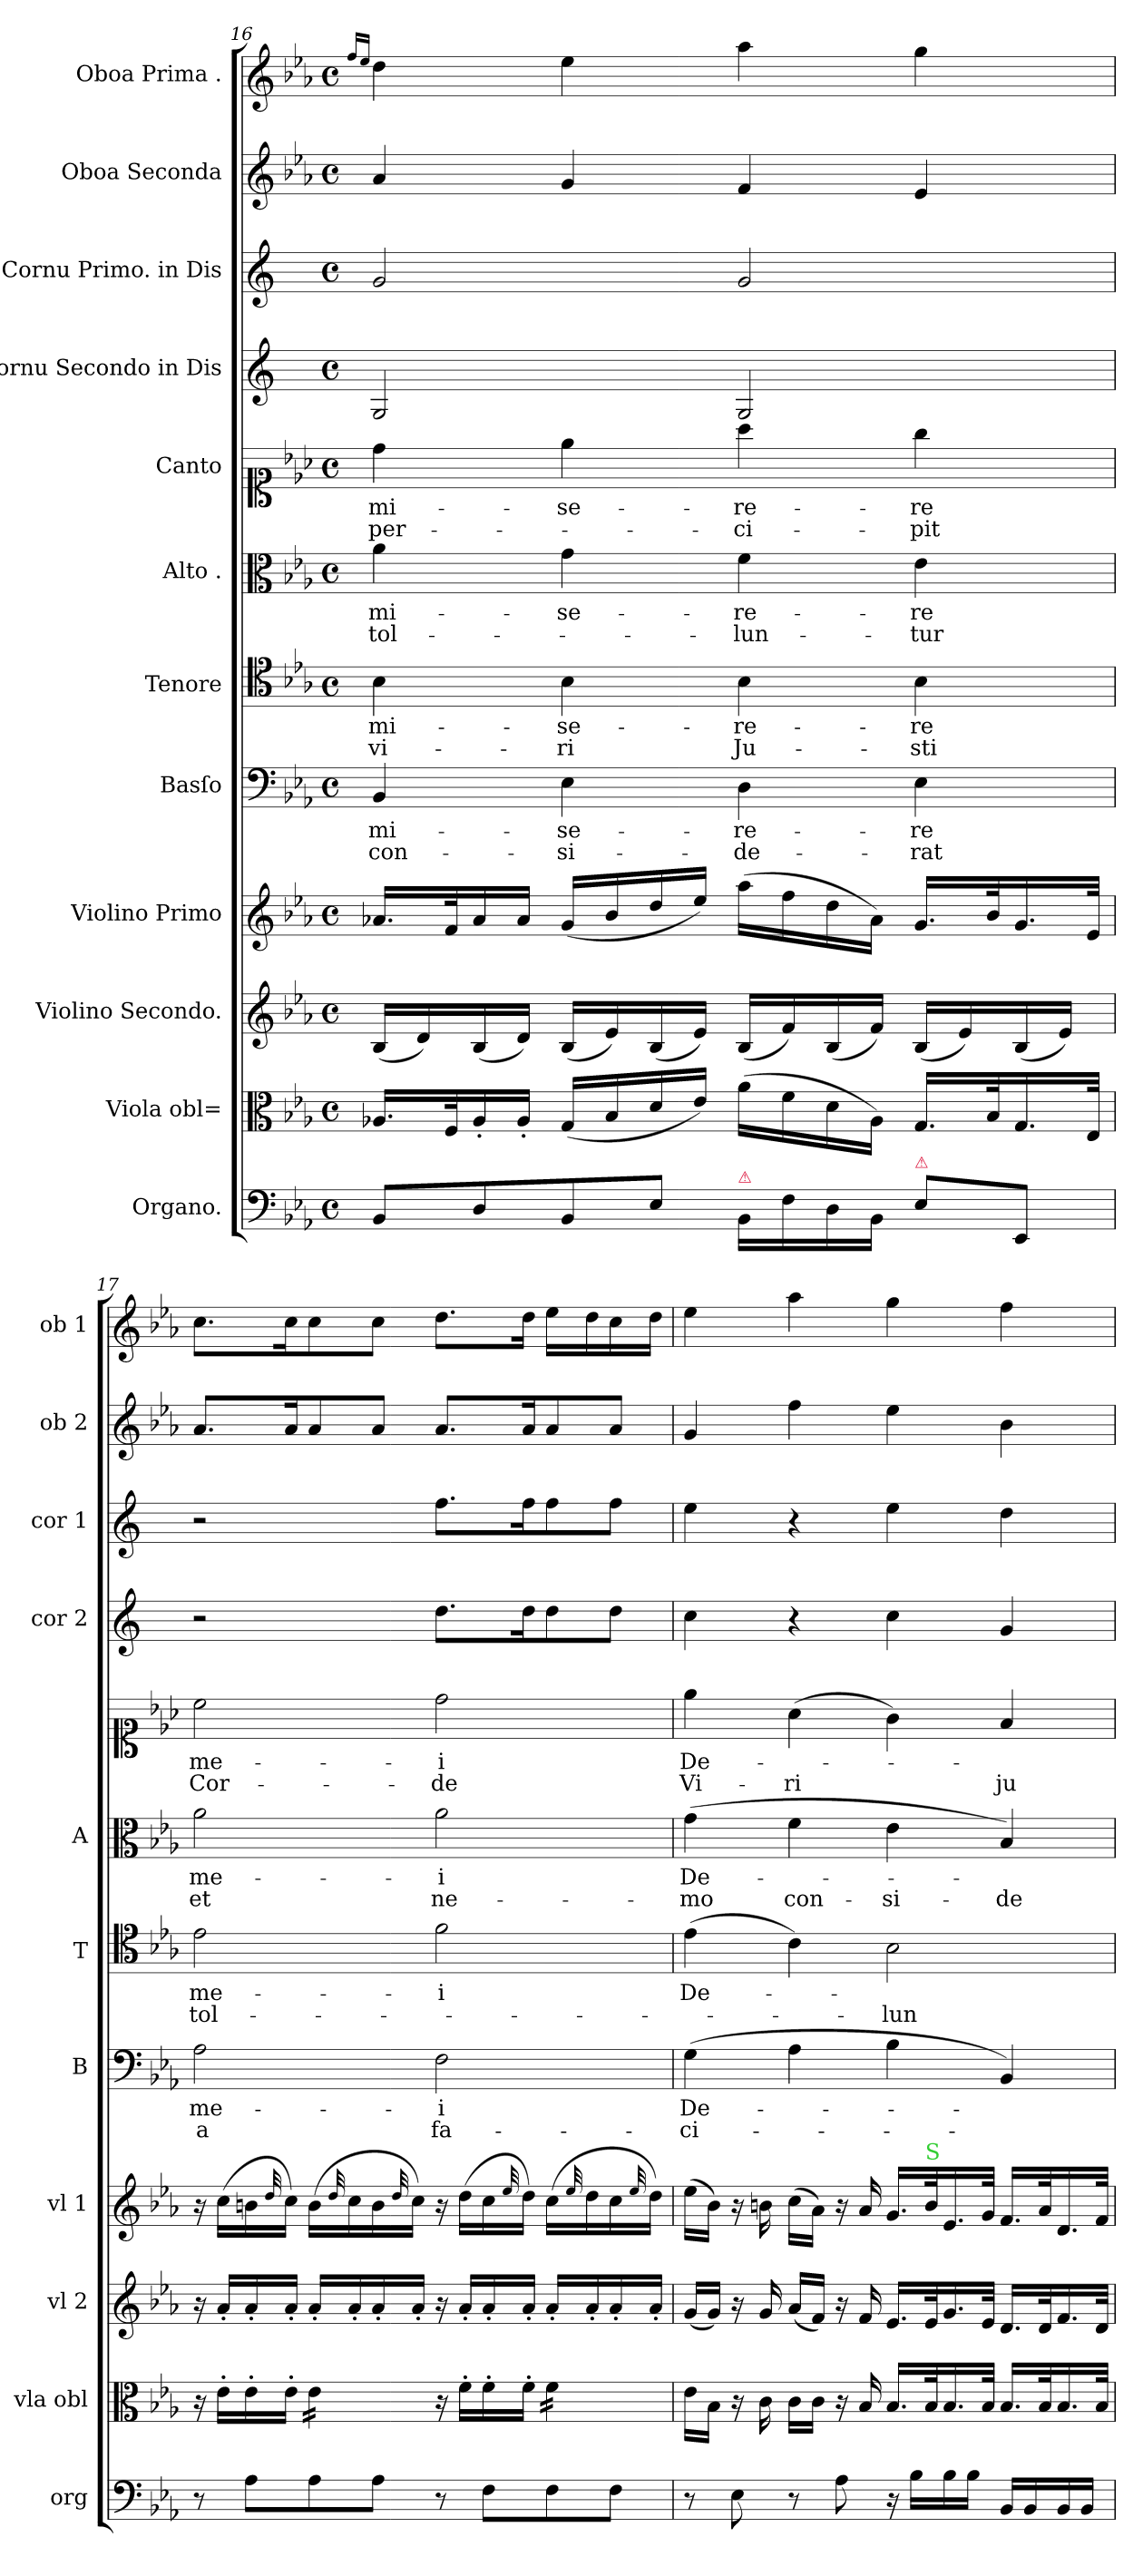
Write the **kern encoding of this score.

**kern	**kern	**kern	**kern	**kern	**text	**text	**kern	**text	**text	**kern	**text	**text	**kern	**text	**text	**kern	**kern	**kern	**kern
*part12	*part11	*part10	*part9	*part8	*part8	*part8	*part7	*part7	*part7	*part6	*part6	*part6	*part5	*part5	*part5	*part4	*part3	*part2	*part1
*staff12	*staff11	*staff10	*staff9	*staff8	*staff8	*staff8	*staff7	*staff7	*staff7	*staff6	*staff6	*staff6	*staff5	*staff5	*staff5	*staff4	*staff3	*staff2	*staff1
*I"Organo.	*I"Viola obl=	*I"Violino Secondo.	*I"Violino Primo	*I"Basſo	*	*	*I"Tenore	*	*	*I"Alto .	*	*	*I"Canto	*	*	*I"Cornu Secondo in Dis	*I"Cornu Primo. in Dis	*I"Oboa Seconda	*I"Oboa Prima .
*I'org	*I'vla obl	*I'vl 2	*I'vl 1	*I'B	*	*	*I'T	*	*	*I'A	*	*	*	*	*	*I'cor 2	*I'cor 1	*I'ob 2	*I'ob 1
*clefF4	*clefC3	*clefG2	*clefG2	*clefF4	*	*	*clefC4	*	*	*clefC3	*	*	*clefC1	*	*	*clefG2	*clefG2	*clefG2	*clefG2
*	*	*	*	*	*	*	*	*	*	*	*	*	*	*	*	*ITrd5c9	*ITrd5c9	*	*
*k[b-e-a-]	*k[b-e-a-]	*k[b-e-a-]	*k[b-e-a-]	*k[b-e-a-]	*	*	*k[b-e-a-]	*	*	*k[b-e-a-]	*	*	*k[b-e-a-]	*	*	*k[b-e-a-]	*k[b-e-a-]	*k[b-e-a-]	*k[b-e-a-]
*E-:	*E-:	*E-:	*E-:	*E-:	*	*	*E-:	*	*	*E-:	*	*	*E-:	*	*	*E-:	*E-:	*E-:	*E-:
*M4/4	*M4/4	*M4/4	*M4/4	*M4/4	*	*	*M4/4	*	*	*M4/4	*	*	*M4/4	*	*	*M4/4	*M4/4	*M4/4	*M4/4
*met(c)	*met(c)	*met(c)	*met(c)	*met(c)	*	*	*met(c)	*	*	*met(c)	*	*	*met(c)	*	*	*met(c)	*met(c)	*met(c)	*met(c)
=16	=16	=16	=16	=16	=16	=16	=16	=16	=16	=16	=16	=16	=16	=16	=16	=16	=16	=16	=16
.	.	.	.	.	.	.	.	.	.	.	.	.	.	.	.	.	.	.	16qqff/LL
.	.	.	.	.	.	.	.	.	.	.	.	.	.	.	.	.	.	.	16qqee-/JJ
8BB-/L	16.A-X/LL	(16B-/LL	16.a-X/LL	4BB-/	mi-	con-	4B-\	mi-	vi-	4a-\	mi-	tol-	4dd\	mi-	per-	2BB-/	2B-/	4a-/	4dd\
.	.	16d/)	.	.	.	.	.	.	.	.	.	.	.	.	.	.	.	.	.
.	32F/K	.	32f/K	.	.	.	.	.	.	.	.	.	.	.	.	.	.	.	.
8D/	16A-'/	(16B-/	16a-/	.	.	.	.	.	.	.	.	.	.	.	.	.	.	.	.
.	16A-'/JJ	16d/JJ)	16a-/JJ	.	.	.	.	.	.	.	.	.	.	.	.	.	.	.	.
8BB-/	(16G/LL	(16B-/LL	(16g/LL	4E-\	-se-	-si-	4B-\	-se-	-ri	4g\	-se-	.	4ee-\	-se-	.	.	.	4g/	4ee-\
.	16B-/	16e-/)	16b-/	.	.	.	.	.	.	.	.	.	.	.	.	.	.	.	.
8E-/J	16d/	(16B-/	16dd/	.	.	.	.	.	.	.	.	.	.	.	.	.	.	.	.
.	16e-/JJ)	16e-/JJ)	16ee-/JJ)	.	.	.	.	.	.	.	.	.	.	.	.	.	.	.	.
!LO:TX:a:color=crimson:t=⚠	!	!	!	!	!	!	!	!	!	!	!	!	!	!	!	!	!	!	!
16BB-/LL	(16a-\LL	(16B-/LL	(16aa-\LL	4D\	-re-	-de-	4B-\	-re-	Ju-	4f\	-re-	-lun-	4aa-\	-re-	-ci-	2BB-/	2B-/	4f/	4aa-\
16F\	16f\	16f/)	16ff\	.	.	.	.	.	.	.	.	.	.	.	.	.	.	.	.
16D\	16d\	(16B-/	16dd\	.	.	.	.	.	.	.	.	.	.	.	.	.	.	.	.
16BB-\JJ	16A-\JJ)	16f/JJ)	16a-\JJ)	.	.	.	.	.	.	.	.	.	.	.	.	.	.	.	.
!LO:TX:a:color=crimson:t=⚠	!	!	!	!	!	!	!	!	!	!	!	!	!	!	!	!	!	!	!
8E-\L	16.G/LL	(16B-/LL	16.g/LL	4E-\	-re	-rat	4B-\	-re	-sti	4e-\	-re	-tur	4gg\	-re	-pit	.	.	4e-/	4gg\
.	.	16e-/)	.	.	.	.	.	.	.	.	.	.	.	.	.	.	.	.	.
.	32B-/K	.	32b-/K	.	.	.	.	.	.	.	.	.	.	.	.	.	.	.	.
8EE-/J	16.G/	(16B-/	16.g/	.	.	.	.	.	.	.	.	.	.	.	.	.	.	.	.
.	.	16e-/JJ)	.	.	.	.	.	.	.	.	.	.	.	.	.	.	.	.	.
.	32E-/JJk	.	32e-/JJk	.	.	.	.	.	.	.	.	.	.	.	.	.	.	.	.
=17	=17	=17	=17	=17	=17	=17	=17	=17	=17	=17	=17	=17	=17	=17	=17	=17	=17	=17	=17
8r	16r	16r	16r	2A-\	me-	a	2e-\	me-	tol-	2a-\	me-	et	2cc\	me-	Cor-	2r	2r	8.a-/L	8.cc\L
.	16e-'\LL	16a-'/LL	(16cc\LL	.	.	.	.	.	.	.	.	.	.	.	.	.	.	.	.
8A-\L	16e-'\	16a-'/	16bn\	.	.	.	.	.	.	.	.	.	.	.	.	.	.	.	.
.	.	.	32qqdd/	.	.	.	.	.	.	.	.	.	.	.	.	.	.	.	.
.	16e-'\JJ	16a-'/JJ	16cc\JJ)	.	.	.	.	.	.	.	.	.	.	.	.	.	.	16a-/K	16cc\K
!	!LO:TX:a:t=....	!	!	!	!	!	!	!	!	!	!	!	!	!	!	!	!	!	!
*	*tremolo	*	*	*	*	*	*	*	*	*	*	*	*	*	*	*	*	*	*
8A-\	16e-\LL	16a-'/LL	(16b\LL	.	.	.	.	.	.	.	.	.	.	.	.	.	.	8a-/	8cc\
.	.	.	32qqdd/	.	.	.	.	.	.	.	.	.	.	.	.	.	.	.	.
.	16e-\	16a-'/	16cc\	.	.	.	.	.	.	.	.	.	.	.	.	.	.	.	.
8A-\J	16e-\	16a-'/	16b\	.	.	.	.	.	.	.	.	.	.	.	.	.	.	8a-/J	8cc\J
.	.	.	32qqdd/	.	.	.	.	.	.	.	.	.	.	.	.	.	.	.	.
.	16e-\JJ	16a-'/JJ	16cc\JJ)	.	.	.	.	.	.	.	.	.	.	.	.	.	.	.	.
*	*Xtremolo	*	*	*	*	*	*	*	*	*	*	*	*	*	*	*	*	*	*
8r	16r	16r	16r	2F\	-i	fa-	2f\	-i	.	2a-\	-i	ne-	2dd\	-i	-de	8.f\L	8.a-\L	8.a-/L	8.dd\L
.	16f'\LL	16a-'/LL	(16dd\LL	.	.	.	.	.	.	.	.	.	.	.	.	.	.	.	.
8F\L	16f'\	16a-'/	16cc\	.	.	.	.	.	.	.	.	.	.	.	.	.	.	.	.
.	.	.	32qqee-/	.	.	.	.	.	.	.	.	.	.	.	.	.	.	.	.
.	16f'\JJ	16a-'/JJ	16dd\JJ)	.	.	.	.	.	.	.	.	.	.	.	.	16f\K	16a-\K	16a-/K	16dd\Jk
!	!LO:TX:a:t=....	!	!	!	!	!	!	!	!	!	!	!	!	!	!	!	!	!	!
*	*tremolo	*	*	*	*	*	*	*	*	*	*	*	*	*	*	*	*	*	*
8F\	16f\LL	16a-'/LL	(16cc\LL	.	.	.	.	.	.	.	.	.	.	.	.	8f\	8a-\	8a-/	16ee-\LL
.	.	.	32qqee-/	.	.	.	.	.	.	.	.	.	.	.	.	.	.	.	.
.	16f\	16a-'/	16dd\	.	.	.	.	.	.	.	.	.	.	.	.	.	.	.	16dd\
8F\J	16f\	16a-'/	16cc\	.	.	.	.	.	.	.	.	.	.	.	.	8f\J	8a-\J	8a-/J	16cc\
.	.	.	32qqee-/	.	.	.	.	.	.	.	.	.	.	.	.	.	.	.	.
.	16f\JJ	16a-'/JJ	16dd\JJ)	.	.	.	.	.	.	.	.	.	.	.	.	.	.	.	16dd\JJ
*	*Xtremolo	*	*	*	*	*	*	*	*	*	*	*	*	*	*	*	*	*	*
=18	=18	=18	=18	=18	=18	=18	=18	=18	=18	=18	=18	=18	=18	=18	=18	=18	=18	=18	=18
8r	16e-\LL	(16g/LL	(16ee-\LL	(4G\	De-	-ci-	(4e-\	De-	.	(4g\	De-	-mo	4ee-\	De-	Vi-	4e-\	4g\	4g/	4ee-\
.	16B-\JJ	16g/JJ)	16b-\JJ)	.	.	.	.	.	.	.	.	.	.	.	.	.	.	.	.
8E-\	16r	16r	16r	.	.	.	.	.	.	.	.	.	.	.	.	.	.	.	.
.	16c\	16g/	16bn\	.	.	.	.	.	.	.	.	.	.	.	.	.	.	.	.
8r	16c\LL	(16a-/LL	(16cc\LL	4A-\	.	.	4c\)	.	.	4f\	.	con-	(4a-\	.	-ri	4r	4r	4ff\	4aa-\
.	16c\JJ	16f/JJ)	16a-\JJ)	.	.	.	.	.	.	.	.	.	.	.	.	.	.	.	.
8A-\	16r	16r	16r	.	.	.	.	.	.	.	.	.	.	.	.	.	.	.	.
.	16B-/	16f/	16a-/	.	.	.	.	.	.	.	.	.	.	.	.	.	.	.	.
16r	16.B-/LL	16.e-/LL	16.g/LL	4B-\	.	.	2B-\	.	-lun-	4e-\	.	-si-	4g\)	.	.	4e-\	4g\	4ee-\	4gg\
16B-\LL	.	.	.	.	.	.	.	.	.	.	.	.	.	.	.	.	.	.	.
!	!	!	!LO:TX:a:color=limegreen:t=S	!	!	!	!	!	!	!	!	!	!	!	!	!	!	!	!
.	32B-/K	32e-/K	32b/K	.	.	.	.	.	.	.	.	.	.	.	.	.	.	.	.
16B-\	16.B-/	16.g/	16.e-/	.	.	.	.	.	.	.	.	.	.	.	.	.	.	.	.
16B-\JJ	.	.	.	.	.	.	.	.	.	.	.	.	.	.	.	.	.	.	.
.	32B-/JJk	32e-/JJk	32g/JJk	.	.	.	.	.	.	.	.	.	.	.	.	.	.	.	.
16BB-/LL	16.B-/LL	16.d/LL	16.f/LL	4BB-/)	.	.	.	.	.	4B-/)	.	-de-	4f/	.	ju-	4B-/	4f\	4b-\	4ff\
16BB-/	.	.	.	.	.	.	.	.	.	.	.	.	.	.	.	.	.	.	.
.	32B-/K	32d/K	32a-/K	.	.	.	.	.	.	.	.	.	.	.	.	.	.	.	.
16BB-/	16.B-/	16.f/	16.d/	.	.	.	.	.	.	.	.	.	.	.	.	.	.	.	.
16BB-/JJ	.	.	.	.	.	.	.	.	.	.	.	.	.	.	.	.	.	.	.
.	32B-/JJk	32d/JJk	32f/JJk	.	.	.	.	.	.	.	.	.	.	.	.	.	.	.	.
=	=	=	=	=	=	=	=	=	=	=	=	=	=	=	=	=	=	=	=
*-	*-	*-	*-	*-	*-	*-	*-	*-	*-	*-	*-	*-	*-	*-	*-	*-	*-	*-	*-
